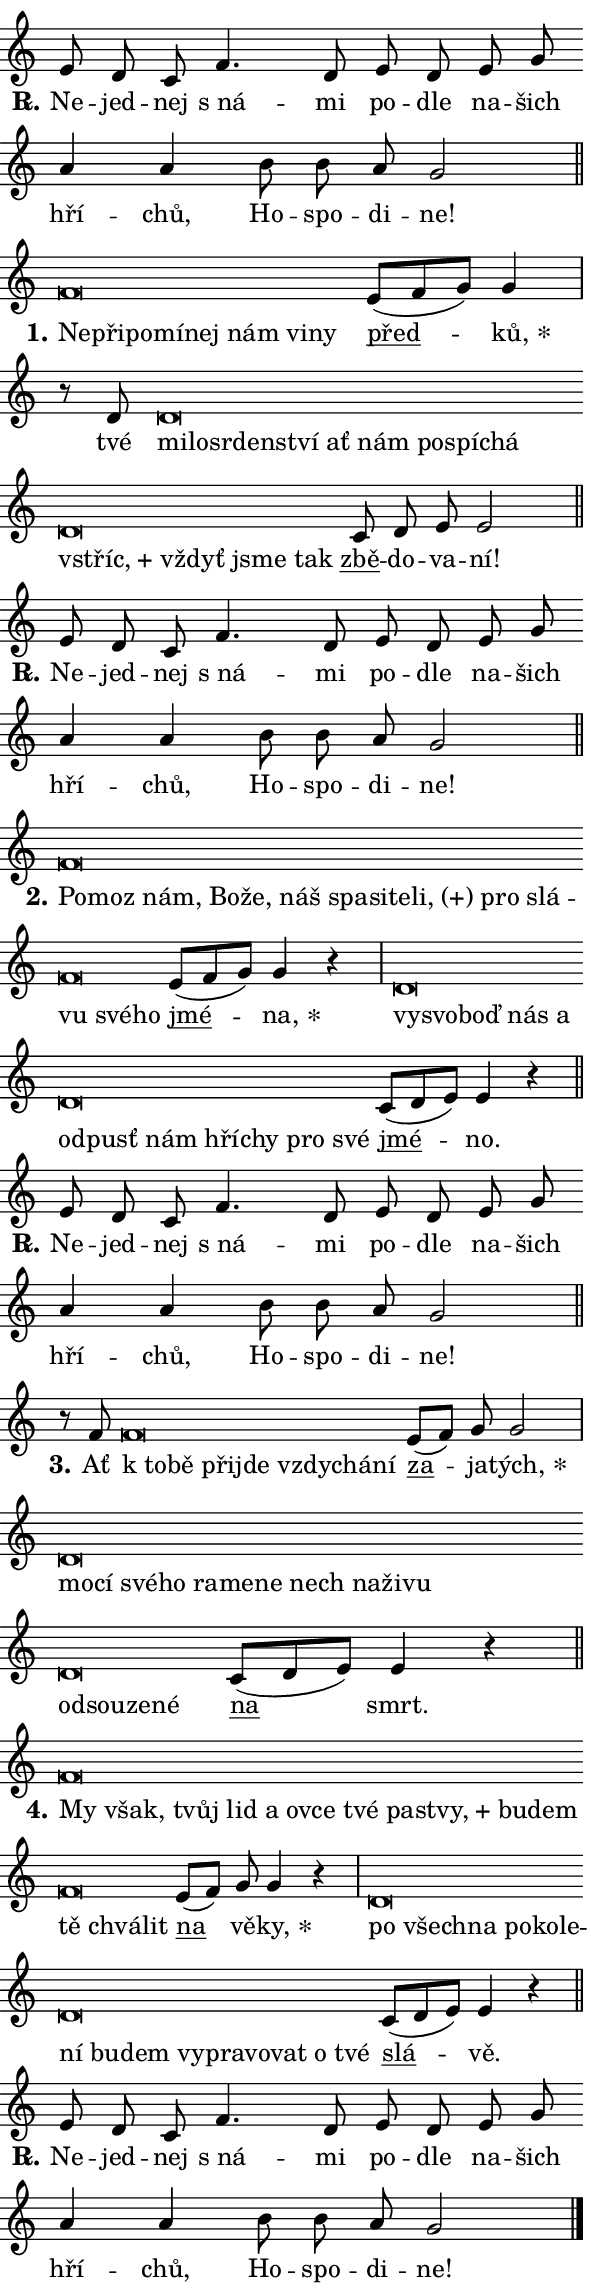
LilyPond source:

\version "2.24.0"
\header { tagline = "" }
\paper {
  indent = 0\cm
  top-margin = 0\cm
  right-margin = 0.13\cm % to fit lyric hyphens
  bottom-margin = 0\cm
  left-margin = 0\cm
  paper-width = 10\cm
  page-breaking = #ly:one-page-breaking
  system-system-spacing.basic-distance = #11
  score-system-spacing.basic-distance = #11
  ragged-last = ##f
}


%% Author: Thomas Morley
%% https://lists.gnu.org/archive/html/lilypond-user/2020-05/msg00002.html
#(define (line-position grob)
"Returns position of @var[grob} in current system:
   @code{'start}, if at first time-step
   @code{'end}, if at last time-step
   @code{'middle} otherwise
"
  (let* ((col (ly:item-get-column grob))
         (ln (ly:grob-object col 'left-neighbor))
         (rn (ly:grob-object col 'right-neighbor))
         (col-to-check-left (if (ly:grob? ln) ln col))
         (col-to-check-right (if (ly:grob? rn) rn col))
         (break-dir-left
           (and
             (ly:grob-property col-to-check-left 'non-musical #f)
             (ly:item-break-dir col-to-check-left)))
         (break-dir-right
           (and
             (ly:grob-property col-to-check-right 'non-musical #f)
             (ly:item-break-dir col-to-check-right))))
        (cond ((eqv? 1 break-dir-left) 'start)
              ((eqv? -1 break-dir-right) 'end)
              (else 'middle))))

#(define (tranparent-at-line-position vctor)
  (lambda (grob)
  "Relying on @code{line-position} select the relevant enry from @var{vctor}.
Used to determine transparency,"
    (case (line-position grob)
      ((end) (not (vector-ref vctor 0)))
      ((middle) (not (vector-ref vctor 1)))
      ((start) (not (vector-ref vctor 2))))))

noteHeadBreakVisibility =
#(define-music-function (break-visibility)(vector?)
"Makes @code{NoteHead}s transparent relying on @var{break-visibility}"
#{
  \override NoteHead.transparent =
    #(tranparent-at-line-position break-visibility)
#})

#(define delete-ledgers-for-transparent-note-heads
  (lambda (grob)
    "Reads whether a @code{NoteHead} is transparent.
If so this @code{NoteHead} is removed from @code{'note-heads} from
@var{grob}, which is supposed to be @code{LedgerLineSpanner}.
As a result ledgers are not printed for this @code{NoteHead}"
    (let* ((nhds-array (ly:grob-object grob 'note-heads))
           (nhds-list
             (if (ly:grob-array? nhds-array)
                 (ly:grob-array->list nhds-array)
                 '()))
           ;; Relies on the transparent-property being done before
           ;; Staff.LedgerLineSpanner.after-line-breaking is executed.
           ;; This is fragile ...
           (to-keep
             (remove
               (lambda (nhd)
                 (ly:grob-property nhd 'transparent #f))
               nhds-list)))
      ;; TODO find a better method to iterate over grob-arrays, similiar
      ;; to filter/remove etc for lists
      ;; For now rebuilt from scratch
      (set! (ly:grob-object grob 'note-heads)  '())
      (for-each
        (lambda (nhd)
          (ly:pointer-group-interface::add-grob grob 'note-heads nhd))
        to-keep))))

squashNotes = {
  \override NoteHead.X-extent = #'(-0.2 . 0.2)
  \override NoteHead.Y-extent = #'(-0.75 . 0)
  \override NoteHead.stencil =
    #(lambda (grob)
       (let ((pos (ly:grob-property grob 'staff-position)))
         (begin
           (if (< pos -7) (display "ERROR: Lower brevis then expected\n") (display ""))
           (if (<= pos -6) ly:text-interface::print ly:note-head::print))))
}
unSquashNotes = {
  \revert NoteHead.X-extent
  \revert NoteHead.Y-extent
  \revert NoteHead.stencil
}

hideNotes = \noteHeadBreakVisibility #begin-of-line-visible
unHideNotes = \noteHeadBreakVisibility #all-visible

% work-around for resetting accidentals
% https://lilypond.org/doc/v2.23/Documentation/notation/displaying-rhythms#unmetered-music
cadenzaMeasure = {
  \cadenzaOff
  \partial 1024 s1024
  \cadenzaOn
}

#(define-markup-command (accent layout props text) (markup?)
  "Underline accented syllable"
  (interpret-markup layout props
    #{\markup \override #'(offset . 4.3) \underline { #text }#}))

responsum = \markup \concat {
  "R" \hspace #-1.05 \path #0.1 #'((moveto 0 0.07) (lineto 0.9 0.8)) \hspace #0.05 "."
}

spaceSize = #0.6828661417322834 % exact space size for TeX Gyre Schola

\layout {
  \context {
    \Staff
    \remove "Time_signature_engraver"
    \override LedgerLineSpanner.after-line-breaking = #delete-ledgers-for-transparent-note-heads
  }
  \context {
    \Lyrics {
      \override LyricSpace.minimum-distance = \spaceSize
      \override LyricText.font-name = #"TeX Gyre Schola"
      \override LyricText.font-size = 1
      \override StanzaNumber.font-name = #"TeX Gyre Schola Bold"
      \override StanzaNumber.font-size = 1
    }
  }
  \context {
    \Score 
    \override NoteHead.text =
      #(lambda (grob) 
        (let ((pos (ly:grob-property grob 'staff-position)))
          #{\markup {
            \combine
              \halign #-0.55 \raise #(if (= pos -6) 0 0.5) \override #'(thickness . 2) \draw-line #'(3.2 . 0)
              \musicglyph "noteheads.sM1"
          }#}))
  }
}

% magnetic-lyrics.ily
%
%   written by
%     Jean Abou Samra <jean@abou-samra.fr>
%     Werner Lemberg <wl@gnu.org>
%
%   adapted by
%     Jiri Hon <jiri.hon@gmail.com>
%
% Version 2022-Apr-15

% https://www.mail-archive.com/lilypond-user@gnu.org/msg149350.html

#(define (Left_hyphen_pointer_engraver context)
   "Collect syllable-hyphen-syllable occurrences in lyrics and store
them in properties.  This engraver only looks to the left.  For
example, if the lyrics input is @code{foo -- bar}, it does the
following.

@itemize @bullet
@item
Set the @code{text} property of the @code{LyricHyphen} grob between
@q{foo} and @q{bar} to @code{foo}.

@item
Set the @code{left-hyphen} property of the @code{LyricText} grob with
text @q{foo} to the @code{LyricHyphen} grob between @q{foo} and
@q{bar}.
@end itemize

Use this auxiliary engraver in combination with the
@code{lyric-@/text::@/apply-@/magnetic-@/offset!} hook."
   (let ((hyphen #f)
         (text #f))
     (make-engraver
      (acknowledgers
       ((lyric-syllable-interface engraver grob source-engraver)
        (set! text grob)))
      (end-acknowledgers
       ((lyric-hyphen-interface engraver grob source-engraver)
        ;(when (not (grob::has-interface grob 'lyric-space-interface))
          (set! hyphen grob)));)
      ((stop-translation-timestep engraver)
       (when (and text hyphen)
         (ly:grob-set-object! text 'left-hyphen hyphen))
       (set! text #f)
       (set! hyphen #f)))))

#(define (lyric-text::apply-magnetic-offset! grob)
   "If the space between two syllables is less than the value in
property @code{LyricText@/.details@/.squash-threshold}, move the right
syllable to the left so that it gets concatenated with the left
syllable.

Use this function as a hook for
@code{LyricText@/.after-@/line-@/breaking} if the
@code{Left_@/hyphen_@/pointer_@/engraver} is active."
   (let ((hyphen (ly:grob-object grob 'left-hyphen #f)))
     (when hyphen
       (let ((left-text (ly:spanner-bound hyphen LEFT)))
         (when (grob::has-interface left-text 'lyric-syllable-interface)
           (let* ((common (ly:grob-common-refpoint grob left-text X))
                  (this-x-ext (ly:grob-extent grob common X))
                  (left-x-ext
                   (begin
                     ;; Trigger magnetism for left-text.
                     (ly:grob-property left-text 'after-line-breaking)
                     (ly:grob-extent left-text common X)))
                  ;; `delta` is the gap width between two syllables.
                  (delta (- (interval-start this-x-ext)
                            (interval-end left-x-ext)))
                  (details (ly:grob-property grob 'details))
                  (threshold (assoc-get 'squash-threshold details 0.2)))
             (when (< delta threshold)
               (let* (;; We have to manipulate the input text so that
                      ;; ligatures crossing syllable boundaries are not
                      ;; disabled.  For languages based on the Latin
                      ;; script this is essentially a beautification.
                      ;; However, for non-Western scripts it can be a
                      ;; necessity.
                      (lt (ly:grob-property left-text 'text))
                      (rt (ly:grob-property grob 'text))
                      (is-space (grob::has-interface hyphen 'lyric-space-interface))
                      (space (if is-space " " ""))
                      (extra-delta (if is-space spaceSize 0))
                      ;; Append new syllable.
                      (ltrt-space (if (and (string? lt) (string? rt))
                                (string-append lt space rt)
                                (make-concat-markup (list lt space rt))))
                      ;; Right-align `ltrt` to the right side.
                      (ltrt-space-markup (grob-interpret-markup
                               grob
                               (make-translate-markup
                                (cons (interval-length this-x-ext) 0)
                                (make-right-align-markup ltrt-space)))))
                 (begin
                   ;; Don't print `left-text`.
                   (ly:grob-set-property! left-text 'stencil #f)
                   ;; Set text and stencil (which holds all collected
                   ;; syllables so far) and shift it to the left.
                   (ly:grob-set-property! grob 'text ltrt-space)
                   (ly:grob-set-property! grob 'stencil ltrt-space-markup)
                   (ly:grob-translate-axis! grob (- (- delta extra-delta)) X))))))))))


#(define (lyric-hyphen::displace-bounds-first grob)
   ;; Make very sure this callback isn't triggered too early.
   (let ((left (ly:spanner-bound grob LEFT))
         (right (ly:spanner-bound grob RIGHT)))
     (ly:grob-property left 'after-line-breaking)
     (ly:grob-property right 'after-line-breaking)
     (ly:lyric-hyphen::print grob)))

squashThreshold = #0.4

\layout {
  \context {
    \Lyrics
    \consists #Left_hyphen_pointer_engraver
    \override LyricText.after-line-breaking =
      #lyric-text::apply-magnetic-offset!
    \override LyricHyphen.stencil = #lyric-hyphen::displace-bounds-first
    \override LyricText.details.squash-threshold = \squashThreshold
    \override LyricHyphen.minimum-distance = 0
    \override LyricHyphen.minimum-length = \squashThreshold
  }
}

squashText = \override LyricText.details.squash-threshold = 9999
unSquashText = \override LyricText.details.squash-threshold = \squashThreshold

leftText = \override LyricText.self-alignment-X = #LEFT
unLeftText = \revert LyricText.self-alignment-X

starOffset = #(lambda (grob) 
                (let ((x_offset (ly:self-alignment-interface::aligned-on-x-parent grob)))
                  (if (= x_offset 0) 0 (+ x_offset 1.2))))

star = #(define-music-function (syllable)(string?)
"Append star separator at the end of a syllable"
#{
  \once \override LyricText.X-offset = #starOffset
  \lyricmode { \markup {
    #syllable
    \override #'((font-name . "TeX Gyre Schola Bold")) \hspace #0.2 \lower #0.65 \larger "*"
  } }
#})

starAccent = #(define-music-function (syllable)(string?)
"Append star separator at the end of a syllable and make accent"
#{
  \once \override LyricText.X-offset = #starOffset
  \lyricmode { \markup {
    \accent #syllable
    \override #'((font-name . "TeX Gyre Schola Bold")) \hspace #0.2 \lower #0.65 \larger "*"
  } }
#})

breath = #(define-music-function (syllable)(string?)
"Append breathing indicator at the end of a syllable"
#{
  \lyricmode { \markup { #syllable "+" } }
#})

optionalBreath = #(define-music-function (syllable)(string?)
"Append optional breathing indicator at the end of a syllable"
#{
  \lyricmode { \markup { #syllable "(+)" } }
#})


\score {
    <<
        \new Voice = "melody" { \cadenzaOn \key c \major \relative { e'8 d c f4. d8 e d \bar "" e g \bar "" a4 a \bar "" b8 b a g2 \cadenzaMeasure \bar "||" \break } }
        \new Lyrics \lyricsto "melody" { \lyricmode { \set stanza = \responsum
Ne -- jed -- nej "s ná" -- mi po -- dle na -- šich hří -- chů, Ho -- spo -- di -- ne! } }
    >>
    \layout {}
}

\score {
    <<
        \new Voice = "melody" { \cadenzaOn \key c \major \relative { \squashNotes f'\breve*1/16 \hideNotes \breve*1/16 \bar "" \breve*1/16 \bar "" \breve*1/16 \bar "" \breve*1/16 \bar "" \breve*1/16 \bar "" \breve*1/16 \breve*1/16 \bar "" \unHideNotes \unSquashNotes \bar "" e8[( f g)] g4 \cadenzaMeasure \bar "|" r8 d \squashNotes d\breve*1/16 \hideNotes \breve*1/16 \bar "" \breve*1/16 \bar "" \breve*1/16 \bar "" \breve*1/16 \bar "" \breve*1/16 \bar "" \breve*1/16 \bar "" \breve*1/16 \bar "" \breve*1/16 \bar "" \breve*1/16 \bar "" \breve*1/16 \bar "" \breve*1/16 \bar "" \breve*1/16 \breve*1/16 \bar "" \unHideNotes \unSquashNotes \bar "" c8 d e e2 \cadenzaMeasure \bar "||" \break } }
        \new Lyrics \lyricsto "melody" { \lyricmode { \set stanza = "1."
\leftText Ne -- \squashText při -- po -- mí -- nej nám vi -- ny \unLeftText \unSquashText \markup \accent před -- \star ků, tvé \leftText mi -- \squashText lo -- sr -- den -- ství ať nám po -- spí -- chá \breath "vstříc," vždyť jsme tak \unLeftText \unSquashText \markup \accent zbě -- do -- va -- ní! } }
    >>
    \layout {}
}

\score {
    <<
        \new Voice = "melody" { \cadenzaOn \key c \major \relative { e'8 d c f4. d8 e d \bar "" e g \bar "" a4 a \bar "" b8 b a g2 \cadenzaMeasure \bar "||" \break } }
        \new Lyrics \lyricsto "melody" { \lyricmode { \set stanza = \responsum
Ne -- jed -- nej "s ná" -- mi po -- dle na -- šich hří -- chů, Ho -- spo -- di -- ne! } }
    >>
    \layout {}
}

\score {
    <<
        \new Voice = "melody" { \cadenzaOn \key c \major \relative { \squashNotes f'\breve*1/16 \hideNotes \breve*1/16 \bar "" \breve*1/16 \bar "" \breve*1/16 \bar "" \breve*1/16 \bar "" \breve*1/16 \bar "" \breve*1/16 \bar "" \breve*1/16 \bar "" \breve*1/16 \bar "" \breve*1/16 \bar "" \breve*1/16 \bar "" \breve*1/16 \bar "" \breve*1/16 \bar "" \breve*1/16 \breve*1/16 \bar "" \unHideNotes \unSquashNotes \bar "" e8[( f g)] g4 r \cadenzaMeasure \bar "|" \squashNotes d\breve*1/16 \hideNotes \breve*1/16 \bar "" \breve*1/16 \bar "" \breve*1/16 \bar "" \breve*1/16 \bar "" \breve*1/16 \bar "" \breve*1/16 \bar "" \breve*1/16 \bar "" \breve*1/16 \bar "" \breve*1/16 \bar "" \breve*1/16 \breve*1/16 \bar "" \unHideNotes \unSquashNotes \bar "" c8[( d e)] e4 r \cadenzaMeasure \bar "||" \break } }
        \new Lyrics \lyricsto "melody" { \lyricmode { \set stanza = "2."
\leftText Po -- \squashText moz nám, Bo -- že, náš spa -- si -- te -- \optionalBreath li, pro slá -- vu své -- ho \unLeftText \unSquashText \markup \accent jmé -- \star na, \leftText vy -- \squashText svo -- boď nás a od -- pusť nám hří -- chy pro své \unLeftText \unSquashText \markup \accent jmé -- no. } }
    >>
    \layout {}
}

\score {
    <<
        \new Voice = "melody" { \cadenzaOn \key c \major \relative { e'8 d c f4. d8 e d \bar "" e g \bar "" a4 a \bar "" b8 b a g2 \cadenzaMeasure \bar "||" \break } }
        \new Lyrics \lyricsto "melody" { \lyricmode { \set stanza = \responsum
Ne -- jed -- nej "s ná" -- mi po -- dle na -- šich hří -- chů, Ho -- spo -- di -- ne! } }
    >>
    \layout {}
}

\score {
    <<
        \new Voice = "melody" { \cadenzaOn \key c \major \relative { r8 f' \squashNotes f\breve*1/16 \hideNotes \breve*1/16 \bar "" \breve*1/16 \bar "" \breve*1/16 \bar "" \breve*1/16 \bar "" \breve*1/16 \breve*1/16 \bar "" \unHideNotes \unSquashNotes \bar "" e8[( f)] g g2 \cadenzaMeasure \bar "|" \squashNotes d\breve*1/16 \hideNotes \breve*1/16 \bar "" \breve*1/16 \bar "" \breve*1/16 \bar "" \breve*1/16 \bar "" \breve*1/16 \bar "" \breve*1/16 \bar "" \breve*1/16 \bar "" \breve*1/16 \bar "" \breve*1/16 \bar "" \breve*1/16 \bar "" \breve*1/16 \bar "" \breve*1/16 \bar "" \breve*1/16 \breve*1/16 \bar "" \unHideNotes \unSquashNotes \bar "" c8[( d e)] e4 r \cadenzaMeasure \bar "||" \break } }
        \new Lyrics \lyricsto "melody" { \lyricmode { \set stanza = "3."
Ať \leftText "k to" -- \squashText bě při -- jde vzdy -- chá -- ní \unLeftText \unSquashText \markup \accent za -- ja -- \star tých, \leftText mo -- \squashText cí své -- ho ra -- me -- ne nech na -- ži -- vu od -- sou -- ze -- né \unLeftText \unSquashText \markup \accent na smrt. } }
    >>
    \layout {}
}

\score {
    <<
        \new Voice = "melody" { \cadenzaOn \key c \major \relative { \squashNotes f'\breve*1/16 \hideNotes \breve*1/16 \bar "" \breve*1/16 \bar "" \breve*1/16 \bar "" \breve*1/16 \bar "" \breve*1/16 \bar "" \breve*1/16 \bar "" \breve*1/16 \bar "" \breve*1/16 \bar "" \breve*1/16 \bar "" \breve*1/16 \bar "" \breve*1/16 \bar "" \breve*1/16 \bar "" \breve*1/16 \breve*1/16 \bar "" \unHideNotes \unSquashNotes \bar "" e8[( f)] g g4 r \cadenzaMeasure \bar "|" \squashNotes d\breve*1/16 \hideNotes \breve*1/16 \bar "" \breve*1/16 \bar "" \breve*1/16 \bar "" \breve*1/16 \bar "" \breve*1/16 \bar "" \breve*1/16 \bar "" \breve*1/16 \bar "" \breve*1/16 \bar "" \breve*1/16 \bar "" \breve*1/16 \bar "" \breve*1/16 \bar "" \breve*1/16 \bar "" \breve*1/16 \breve*1/16 \bar "" \unHideNotes \unSquashNotes \bar "" c8[( d e)] e4 r \cadenzaMeasure \bar "||" \break } }
        \new Lyrics \lyricsto "melody" { \lyricmode { \set stanza = "4."
\leftText My \squashText však, tvůj lid a ov -- ce tvé pa -- \breath "stvy," bu -- dem tě chvá -- lit \unLeftText \unSquashText \markup \accent na vě -- \star ky, \leftText po \squashText všech -- na po -- ko -- le -- ní bu -- dem vy -- pra -- vo -- vat o tvé \unLeftText \unSquashText \markup \accent slá -- vě. } }
    >>
    \layout {}
}

\score {
    <<
        \new Voice = "melody" { \cadenzaOn \key c \major \relative { e'8 d c f4. d8 e d \bar "" e g \bar "" a4 a \bar "" b8 b a g2 \cadenzaMeasure \bar "||" \break } \bar "|." }
        \new Lyrics \lyricsto "melody" { \lyricmode { \set stanza = \responsum
Ne -- jed -- nej "s ná" -- mi po -- dle na -- šich hří -- chů, Ho -- spo -- di -- ne! } }
    >>
    \layout {}
}
